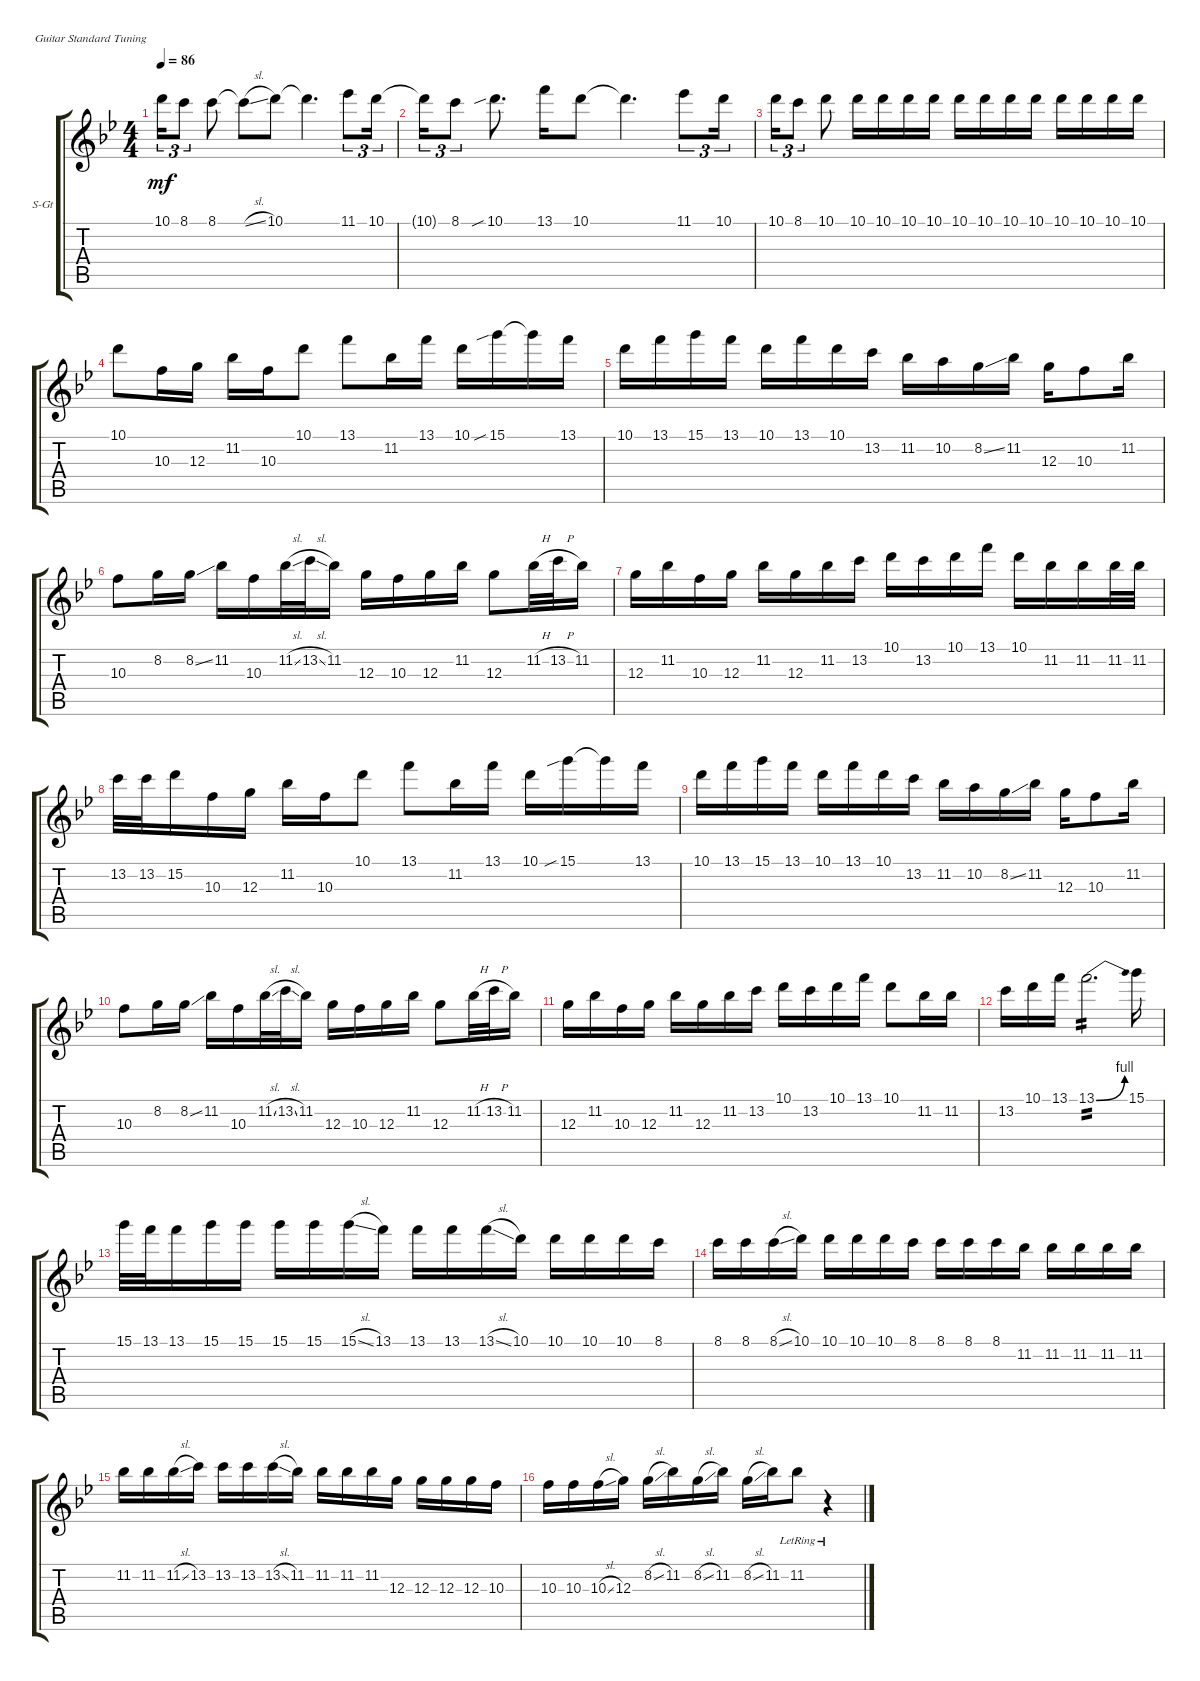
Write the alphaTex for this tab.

\defaultSystemsLayout 4
\bracketExtendMode groupsimilarinstruments
\firstSystemTrackNameOrientation horizontal
\otherSystemsTrackNameOrientation horizontal
\track ("Steel Guitar" "S-Gt") {instrument acousticguitarsteel}
\staff {score tabs}
\tuning (E4 B3 G3 D3 A2 E2)
\ts (4 4)
\tempo 86
\clef g2
\ks bb
10.1.16{tu (3 2) dy mf} 8.1.8{tu (3 2)} 8.1.8 8.1{sl t}.8 10.1.8 10.1{t}.4{d} 11.1.8{tu (3 2)} 10.1.16{tu (3 2)} |
10.1{t}.16{tu (3 2)} 8.1.8{tu (3 2)} 10.1{sib}.8{d} 13.1.16 10.1.8 10.1{t}.4{d} 11.1.8{tu (3 2)} 10.1.16{tu (3 2)} |
10.1.16{tu (3 2)} 8.1.8{tu (3 2)} 10.1.8 10.1.16 10.1.16 10.1.16 10.1.16 10.1.16 10.1.16 10.1.16 10.1.16 10.1.16 10.1.16 10.1.16 10.1.16 |
10.1.8 10.3.16 12.3.16 11.2.16 10.3.16 10.1.8 13.1.8 11.2.16 13.1.16 10.1.16 15.1{sib}.16 15.1{t}.16 13.1.16 |
10.1.16 13.1.16 15.1.16 13.1.16 10.1.16 13.1.16 10.1.16 13.2.16 11.2.16 10.2.16 8.2{ss}.16 11.2.16 12.3.16 10.3.8 11.2.16 |
10.3.8 8.2.16 8.2{ss}.16 11.2.16 10.3.16 11.2{sl}.32 13.2{sl}.32 11.2.16 12.3.16 10.3.16 12.3.16 11.2.16 12.3.8 11.2{h}.32 13.2{h}.32 11.2.16 |
12.3.16 11.2.16 10.3.16 12.3.16 11.2.16 12.3.16 11.2.16 13.2.16 10.1.16 13.2.16 10.1.16 13.1.16 10.1.16 11.2.16 11.2.16 11.2.32 11.2.32 |
13.2.32 13.2.32 15.2.16 10.3.16 12.3.16 11.2.16 10.3.16 10.1.8 13.1.8 11.2.16 13.1.16 10.1.16 15.1{sib}.16 15.1{t}.16 13.1.16 |
10.1.16 13.1.16 15.1.16 13.1.16 10.1.16 13.1.16 10.1.16 13.2.16 11.2.16 10.2.16 8.2{ss}.16 11.2.16 12.3.16 10.3.8 11.2.16 |
10.3.8 8.2.16 8.2{ss}.16 11.2.16 10.3.16 11.2{sl}.32 13.2{sl}.32 11.2.16 12.3.16 10.3.16 12.3.16 11.2.16 12.3.8 11.2{h}.32 13.2{h}.32 11.2.16 |
12.3.16 11.2.16 10.3.16 12.3.16 11.2.16 12.3.16 11.2.16 13.2.16 10.1.16 13.2.16 10.1.16 13.1.16 10.1.8 11.2.16 11.2.16 |
13.2.16 10.1.16 13.1.16 13.1{be (bend 0 0 15 4)}.2{d tp 2} 15.1.16 |
15.1.32 13.1.32 13.1.16 15.1.16 15.1.16 15.1.16 15.1.16 15.1{sl}.16 13.1.16 13.1.16 13.1.16 13.1{sl}.16 10.1.16 10.1.16 10.1.16 10.1.16 8.1.16 |
8.1.16 8.1.16 8.1{sl}.16 10.1.16 10.1.16 10.1.16 10.1.16 8.1.16 8.1.16 8.1.16 8.1.16 11.2.16 11.2.16 11.2.16 11.2.16 11.2.16 |
11.2.16 11.2.16 11.2{sl}.16 13.2.16 13.2.16 13.2.16 13.2{sl}.16 11.2.16 11.2.16 11.2.16 11.2.16 12.3.16 12.3.16 12.3.16 12.3.16 10.3.16 |
10.3.16 10.3.16 10.3{sl}.16 12.3.16 8.2{sl}.16 11.2.16 8.2{sl}.16 11.2.16 8.2{sl}.16 11.2.16 11.2{lr}.8 r.4
